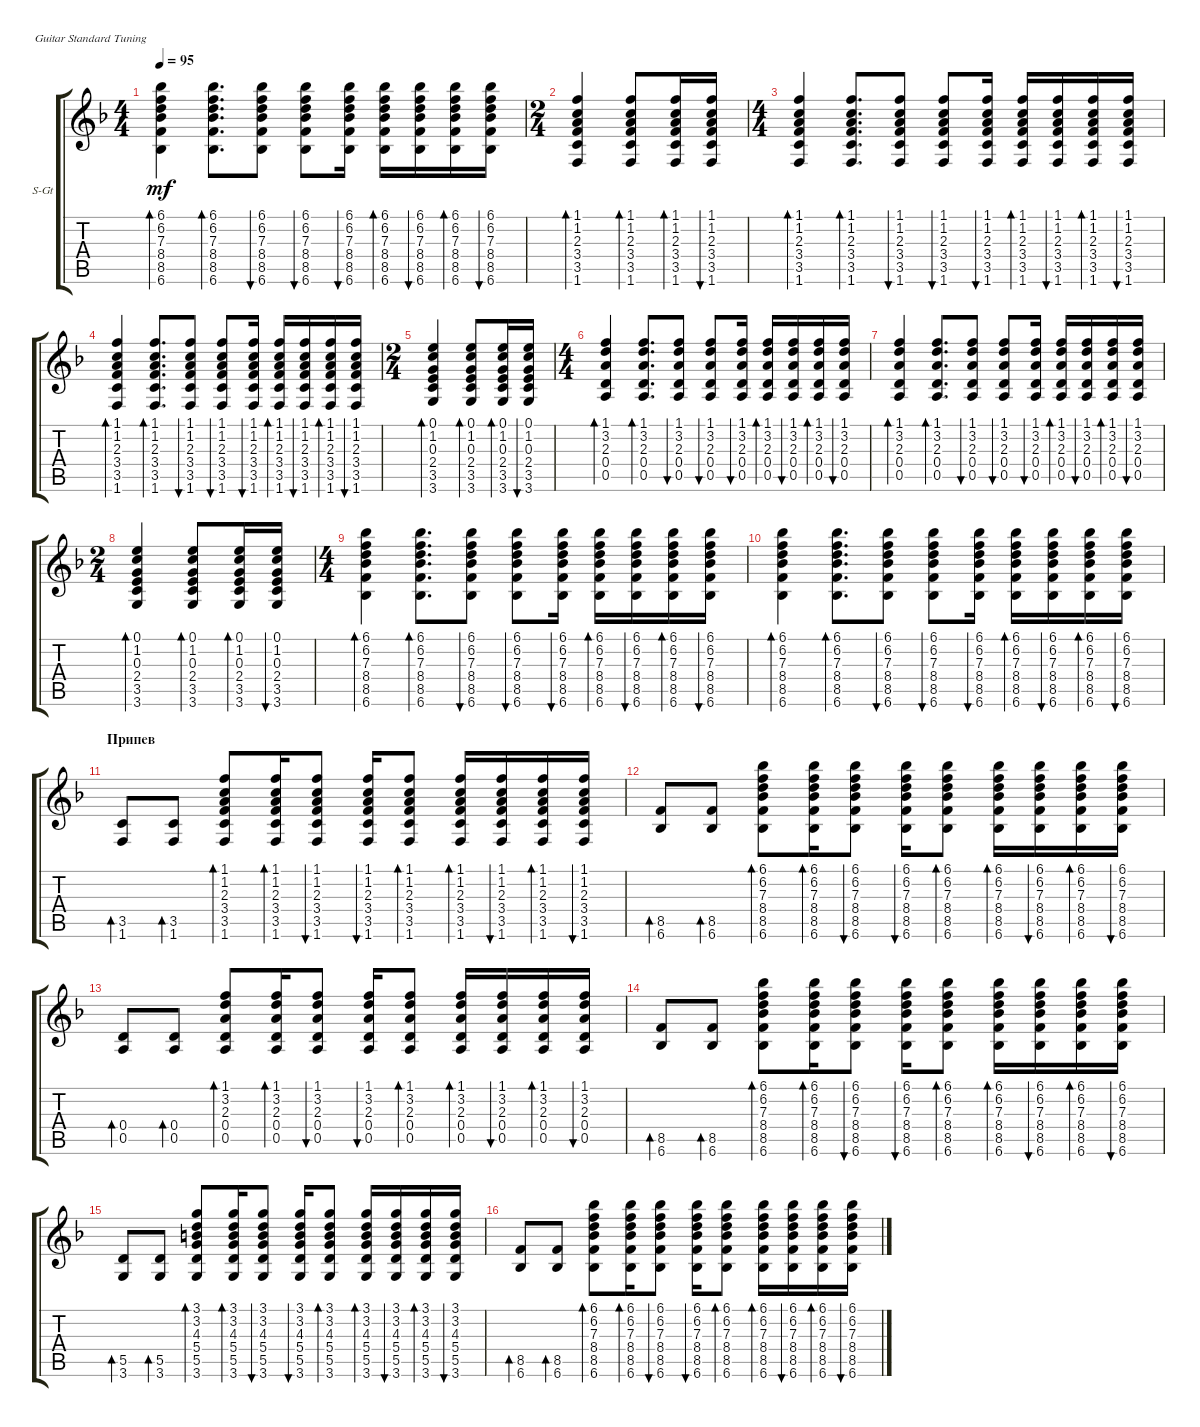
\defaultSystemsLayout 4
\bracketExtendMode groupsimilarinstruments
\firstSystemTrackNameOrientation horizontal
\otherSystemsTrackNameOrientation horizontal
\track ("Steel Guitar" "S-Gt") {instrument acousticguitarsteel}
\staff {score tabs}
\tuning (E4 B3 G3 D3 A2 E2)
\ts (4 4)
\tempo 95
\clef g2
\ks f
(6.6 8.5 8.4 7.3 6.2 6.1).4{bd 30 dy mf} (6.6 8.5 8.4 7.3 6.2 6.1).8{d bd 30} (6.6 8.5 8.4 7.3 6.2 6.1).8{bu 30} (6.6 8.5 8.4 7.3 6.2 6.1).8{bu 30} (6.6 8.5 8.4 7.3 6.2 6.1).16{bu 30} (6.6 8.5 8.4 7.3 6.2 6.1).16{bd 30} (6.6 8.5 8.4 7.3 6.2 6.1).16{bu 30} (6.6 8.5 8.4 7.3 6.2 6.1).16{bd 30} (6.6 8.5 8.4 7.3 6.2 6.1).16{bu 30} |
\ts (2 4)
(3.5 1.6 3.4 2.3 1.2 1.1).4{bd 30} (3.5 1.6 3.4 2.3 1.2 1.1).8{bd 30} (3.5 1.6 3.4 2.3 1.2 1.1).16{bd 30} (3.5 1.6 3.4 2.3 1.2 1.1).16{bu 30} |
\ts (4 4)
(1.6 3.5 3.4 2.3 1.2 1.1).4{bd 30} (1.6 3.5 3.4 2.3 1.2 1.1).8{d bd 30} (1.6 3.5 3.4 2.3 1.2 1.1).8{bu 30} (1.6 3.5 3.4 2.3 1.2 1.1).8{bu 30} (1.6 3.5 3.4 2.3 1.2 1.1).16{bu 30} (1.6 3.5 3.4 2.3 1.2 1.1).16{bd 30} (1.6 3.5 3.4 2.3 1.2 1.1).16{bu 30} (1.6 3.5 3.4 2.3 1.2 1.1).16{bd 30} (1.6 3.5 3.4 2.3 1.2 1.1).16{bu 30} |
(1.6 3.5 3.4 2.3 1.2 1.1).4{bd 30} (1.6 3.5 3.4 2.3 1.2 1.1).8{d bd 30} (1.6 3.5 3.4 2.3 1.2 1.1).8{bu 30} (1.6 3.5 3.4 2.3 1.2 1.1).8{bu 30} (1.6 3.5 3.4 2.3 1.2 1.1).16{bu 30} (1.6 3.5 3.4 2.3 1.2 1.1).16{bd 30} (1.6 3.5 3.4 2.3 1.2 1.1).16{bu 30} (1.6 3.5 3.4 2.3 1.2 1.1).16{bd 30} (1.6 3.5 3.4 2.3 1.2 1.1).16{bu 30} |
\ts (2 4)
(3.5 3.6 2.4 0.3 1.2 0.1).4{bd 30} (3.5 3.6 2.4 0.3 1.2 0.1).8{bd 30} (3.5 3.6 2.4 0.3 1.2 0.1).16{bd 30} (3.5 3.6 2.4 0.3 1.2 0.1).16{bu 30} |
\ts (4 4)
(0.5 0.4 2.3 3.2 1.1).4{bd 30} (0.5 0.4 2.3 3.2 1.1).8{d bd 30} (0.5 0.4 2.3 3.2 1.1).8{bu 30} (0.5 0.4 2.3 3.2 1.1).8{bu 30} (0.5 0.4 2.3 3.2 1.1).16{bu 30} (0.5 0.4 2.3 3.2 1.1).16{bd 30} (0.5 0.4 2.3 3.2 1.1).16{bu 30} (0.5 0.4 2.3 3.2 1.1).16{bd 30} (0.5 0.4 2.3 3.2 1.1).16{bu 30} |
(0.5 0.4 2.3 3.2 1.1).4{bd 30} (0.5 0.4 2.3 3.2 1.1).8{d bd 30} (0.5 0.4 2.3 3.2 1.1).8{bu 30} (0.5 0.4 2.3 3.2 1.1).8{bu 30} (0.5 0.4 2.3 3.2 1.1).16{bu 30} (0.5 0.4 2.3 3.2 1.1).16{bd 30} (0.5 0.4 2.3 3.2 1.1).16{bu 30} (0.5 0.4 2.3 3.2 1.1).16{bd 30} (0.5 0.4 2.3 3.2 1.1).16{bu 30} |
\ts (2 4)
(3.5 3.6 2.4 0.3 1.2 0.1).4{bd 30} (3.5 3.6 2.4 0.3 1.2 0.1).8{bd 30} (3.5 3.6 2.4 0.3 1.2 0.1).16{bd 30} (3.5 3.6 2.4 0.3 1.2 0.1).16{bu 30} |
\ts (4 4)
(6.6 8.5 8.4 7.3 6.2 6.1).4{bd 30} (6.6 8.5 8.4 7.3 6.2 6.1).8{d bd 30} (6.6 8.5 8.4 7.3 6.2 6.1).8{bu 30} (6.6 8.5 8.4 7.3 6.2 6.1).8{bu 30} (6.6 8.5 8.4 7.3 6.2 6.1).16{bu 30} (6.6 8.5 8.4 7.3 6.2 6.1).16{bd 30} (6.6 8.5 8.4 7.3 6.2 6.1).16{bu 30} (6.6 8.5 8.4 7.3 6.2 6.1).16{bd 30} (6.6 8.5 8.4 7.3 6.2 6.1).16{bu 30} |
(6.6 8.5 8.4 7.3 6.2 6.1).4{bd 30} (6.6 8.5 8.4 7.3 6.2 6.1).8{d bd 30} (6.6 8.5 8.4 7.3 6.2 6.1).8{bu 30} (6.6 8.5 8.4 7.3 6.2 6.1).8{bu 30} (6.6 8.5 8.4 7.3 6.2 6.1).16{bu 30} (6.6 8.5 8.4 7.3 6.2 6.1).16{bd 30} (6.6 8.5 8.4 7.3 6.2 6.1).16{bu 30} (6.6 8.5 8.4 7.3 6.2 6.1).16{bd 30} (6.6 8.5 8.4 7.3 6.2 6.1).16{bu 30} |
\section ("" "Припев")
(1.6 3.5).8{bd 30} (1.6 3.5).8{bd 30} (1.6 3.5 3.4 2.3 1.2 1.1).8{bd 30} (1.6 3.5 3.4 2.3 1.2 1.1).16{bd 30} (1.6 3.5 3.4 2.3 1.2 1.1).8{bu 30} (1.6 3.5 3.4 2.3 1.2 1.1).16{bu 30} (1.6 3.5 3.4 2.3 1.2 1.1).8{bd 30} (1.6 3.5 3.4 2.3 1.2 1.1).16{bd 30} (1.6 3.5 3.4 2.3 1.2 1.1).16{bu 30} (1.6 3.5 3.4 2.3 1.2 1.1).16{bd 30} (1.6 3.5 3.4 2.3 1.2 1.1).16{bu 30} |
(6.6 8.5).8{bd 30} (6.6 8.5).8{bd 30} (6.6 8.5 8.4 7.3 6.2 6.1).8{bd 30} (6.6 8.5 8.4 7.3 6.2 6.1).16{bd 30} (6.6 8.5 8.4 7.3 6.2 6.1).8{bu 30} (6.6 8.5 8.4 7.3 6.2 6.1).16{bu 30} (6.6 8.5 8.4 7.3 6.2 6.1).8{bd 30} (6.6 8.5 8.4 7.3 6.2 6.1).16{bd 30} (6.6 8.5 8.4 7.3 6.2 6.1).16{bu 30} (6.6 8.5 8.4 7.3 6.2 6.1).16{bd 30} (6.6 8.5 8.4 7.3 6.2 6.1).16{bu 30} |
(0.5 0.4).8{bd 30} (0.5 0.4).8{bd 30} (0.5 0.4 2.3 3.2 1.1).8{bd 30} (0.5 0.4 2.3 3.2 1.1).16{bd 30} (0.5 0.4 2.3 3.2 1.1).8{bu 30} (0.5 0.4 2.3 3.2 1.1).16{bu 30} (0.5 0.4 2.3 3.2 1.1).8{bd 30} (0.5 0.4 2.3 3.2 1.1).16{bd 30} (0.5 0.4 2.3 3.2 1.1).16{bu 30} (0.5 0.4 2.3 3.2 1.1).16{bd 30} (0.5 0.4 2.3 3.2 1.1).16{bu 30} |
(6.6 8.5).8{bd 30} (6.6 8.5).8{bd 30} (6.6 8.5 8.4 7.3 6.2 6.1).8{bd 30} (6.6 8.5 8.4 7.3 6.2 6.1).16{bd 30} (6.6 8.5 8.4 7.3 6.2 6.1).8{bu 30} (6.6 8.5 8.4 7.3 6.2 6.1).16{bu 30} (6.6 8.5 8.4 7.3 6.2 6.1).8{bd 30} (6.6 8.5 8.4 7.3 6.2 6.1).16{bd 30} (6.6 8.5 8.4 7.3 6.2 6.1).16{bu 30} (6.6 8.5 8.4 7.3 6.2 6.1).16{bd 30} (6.6 8.5 8.4 7.3 6.2 6.1).16{bu 30} |
(3.6 5.5).8{bd 30} (3.6 5.5).8{bd 30} (3.6 5.5 5.4 4.3 3.2 3.1).8{bd 30} (3.6 5.5 5.4 4.3 3.2 3.1).16{bd 30} (3.6 5.5 5.4 4.3 3.2 3.1).8{bu 30} (3.6 5.5 5.4 4.3 3.2 3.1).16{bu 30} (3.6 5.5 5.4 4.3 3.2 3.1).8{bd 30} (3.6 5.5 5.4 4.3 3.2 3.1).16{bd 30} (3.6 5.5 5.4 4.3 3.2 3.1).16{bu 30} (3.6 5.5 5.4 4.3 3.2 3.1).16{bd 30} (3.6 5.5 5.4 4.3 3.2 3.1).16{bu 30} |
(6.6 8.5).8{bd 30} (6.6 8.5).8{bd 30} (6.6 8.5 8.4 7.3 6.2 6.1).8{bd 30} (6.6 8.5 8.4 7.3 6.2 6.1).16{bd 30} (6.6 8.5 8.4 7.3 6.2 6.1).8{bu 30} (6.6 8.5 8.4 7.3 6.2 6.1).16{bu 30} (6.6 8.5 8.4 7.3 6.2 6.1).8{bd 30} (6.6 8.5 8.4 7.3 6.2 6.1).16{bd 30} (6.6 8.5 8.4 7.3 6.2 6.1).16{bu 30} (6.6 8.5 8.4 7.3 6.2 6.1).16{bd 30} (6.6 8.5 8.4 7.3 6.2 6.1).16{bu 30}
